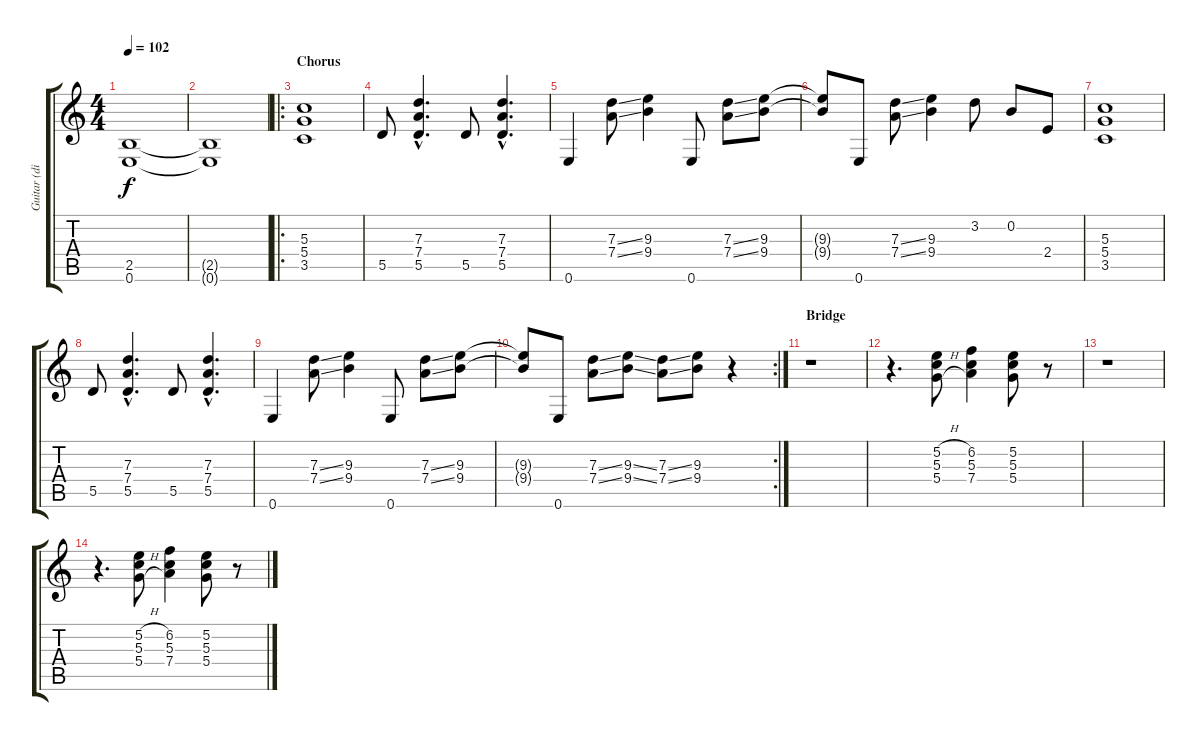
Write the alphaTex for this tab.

\track ("Guitar (distortion)" "Guitar (di") {instrument distortionguitar}
\staff {score tabs}
\tuning (E4 B3 G3 D3 A2 E2) {hide}
\ts (4 4)
\tempo 102
\clef g2
\ks c
(2.5 0.6).1{dy f} |
(2.5{t} 0.6{t}).1 |
\ro
\section ("" "Chorus")
(5.3 5.4 3.5).1 |
5.5.8 (7.3{hac} 7.4{hac} 5.5{hac}).4{d} 5.5.8 (7.3{hac} 7.4{hac} 5.5{hac}).4{d} |
0.6.4 (7.3{ss} 7.4{ss}).8 (9.3 9.4).4 0.6.8 (7.3{ss} 7.4{ss}).8 (9.3 9.4).8 |
(9.3{t} 9.4{t}).8 0.6.8 (7.3{ss} 7.4{ss}).8 (9.3 9.4).4 3.2.8 0.2.8 2.4.8 |
(5.3 5.4 3.5).1 |
5.5.8 (7.3{hac} 7.4{hac} 5.5{hac}).4{d} 5.5.8 (7.3{hac} 7.4{hac} 5.5{hac}).4{d} |
0.6.4 (7.3{ss} 7.4{ss}).8 (9.3 9.4).4 0.6.8 (7.3{ss} 7.4{ss}).8 (9.3 9.4).8 |
\rc 2
(9.3{t} 9.4{t}).8 0.6.8 (7.3{ss} 7.4{ss}).8 (9.3{ss} 9.4{ss}).8 (7.3{ss} 7.4{ss}).8 (9.3 9.4).8 r.4 |
\section ("" "Bridge")
r.1 |
r.4{d} (5.2{h} 5.3{h} 5.4{h}).8 (6.2 5.3 7.4).4 (5.2 5.3 5.4).8 r.8 |
r.1 |
r.4{d} (5.2{h} 5.3{h} 5.4{h}).8 (6.2 5.3 7.4).4 (5.2 5.3 5.4).8 r.8
